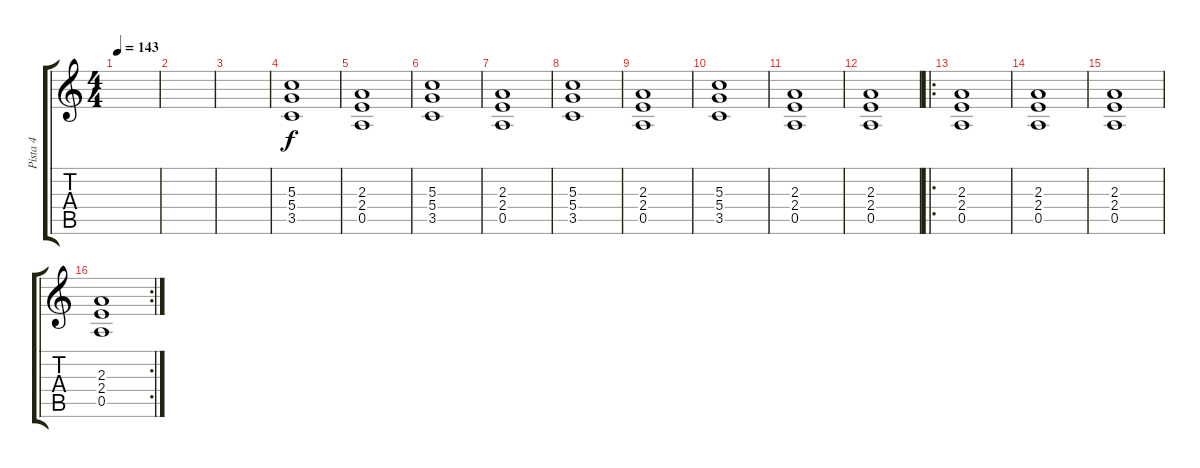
\track ("Pista 4" "Pista 4") {instrument overdrivenguitar}
\staff {score tabs}
\tuning (E4 B3 G3 D3 A2 E2) {hide}
\ts (4 4)
\tempo 143
\clef g2
\ks c
|
|
|
(5.3 5.4 3.5).1 |
(2.3 2.4 0.5).1 |
(5.3 5.4 3.5).1 |
(2.3 2.4 0.5).1 |
(5.3 5.4 3.5).1 |
(2.3 2.4 0.5).1 |
(5.3 5.4 3.5).1 |
(2.3 2.4 0.5).1 |
(2.3 2.4 0.5).1 |
\ro
(2.3 2.4 0.5).1 |
(2.3 2.4 0.5).1 |
(2.3 2.4 0.5).1 |
\rc 2
(2.3 2.4 0.5).1
